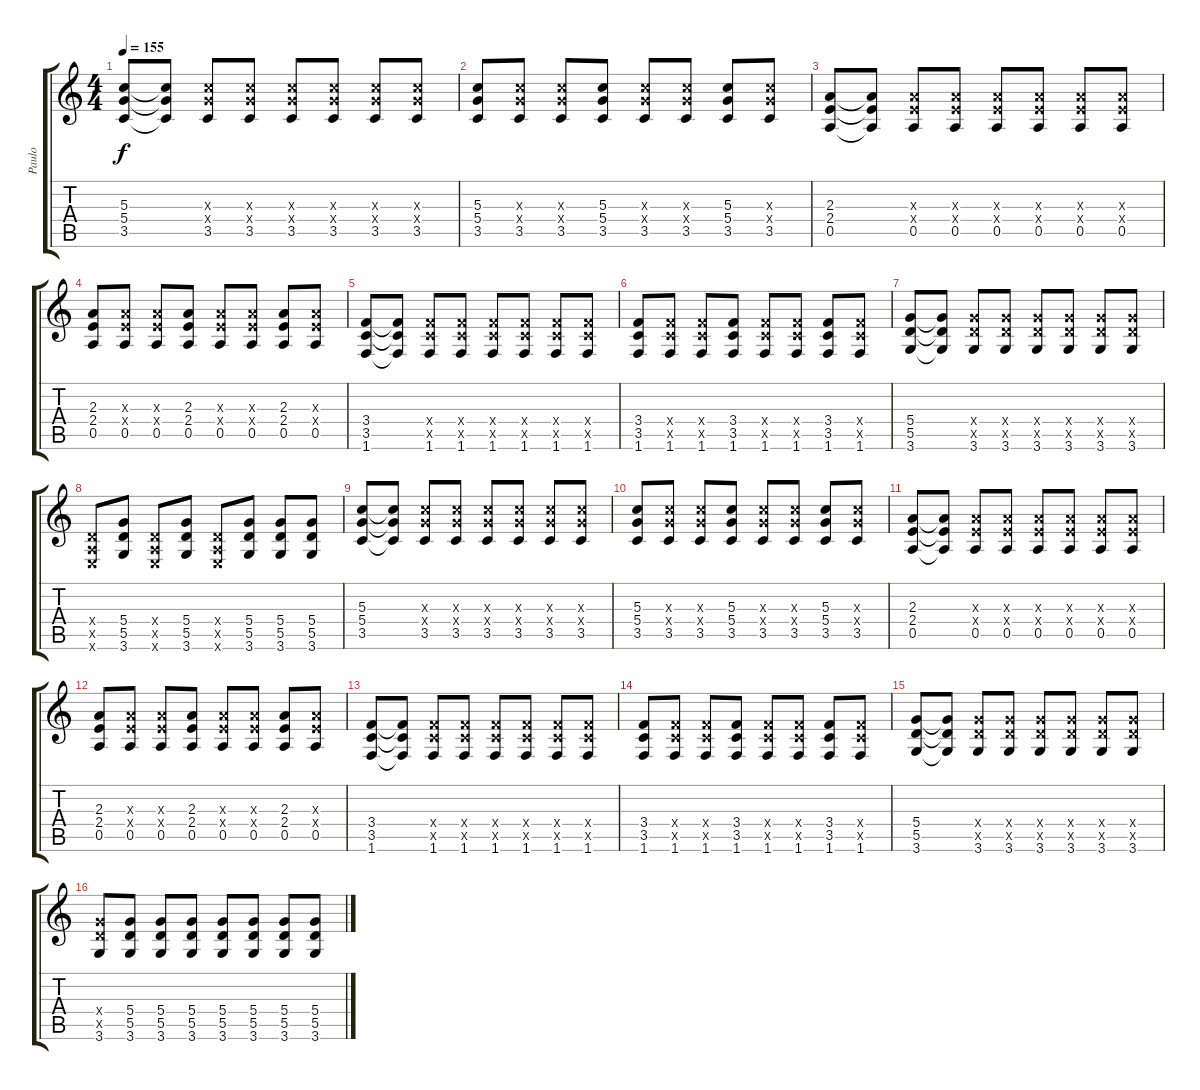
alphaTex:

\track ("Paulo" "Paulo") {instrument distortionguitar}
\staff {score tabs}
\tuning (E4 B3 G3 D3 A2 E2) {hide}
\ts (4 4)
\tempo 155
\clef g2
\ks c
(5.3 5.4 3.5).8{dy f} (5.3{t} 5.4{t} 3.5{t}).8 (5.3{x} 5.4{x} 3.5).8 (5.3{x} 5.4{x} 3.5).8 (5.3{x} 5.4{x} 3.5).8 (5.3{x} 5.4{x} 3.5).8 (5.3{x} 5.4{x} 3.5).8 (5.3{x} 5.4{x} 3.5).8 |
(5.3 5.4 3.5).8 (5.3{x} 5.4{x} 3.5).8 (5.3{x} 5.4{x} 3.5).8 (5.3 5.4 3.5).8 (5.3{x} 5.4{x} 3.5).8 (5.3{x} 5.4{x} 3.5).8 (5.3 5.4 3.5).8 (5.3{x} 5.4{x} 3.5).8 |
(2.3 2.4 0.5).8 (2.3{t} 2.4{t} 0.5{t}).8 (2.3{x} 2.4{x} 0.5).8 (2.3{x} 2.4{x} 0.5).8 (2.3{x} 2.4{x} 0.5).8 (2.3{x} 2.4{x} 0.5).8 (2.3{x} 2.4{x} 0.5).8 (2.3{x} 2.4{x} 0.5).8 |
(2.3 2.4 0.5).8 (2.3{x} 2.4{x} 0.5).8 (2.3{x} 2.4{x} 0.5).8 (2.3 2.4 0.5).8 (2.3{x} 2.4{x} 0.5).8 (2.3{x} 2.4{x} 0.5).8 (2.3 2.4 0.5).8 (2.3{x} 2.4{x} 0.5).8 |
(3.4 3.5 1.6).8 (3.4{t} 3.5{t} 1.6{t}).8 (3.4{x} 3.5{x} 1.6).8 (3.4{x} 3.5{x} 1.6).8 (3.4{x} 3.5{x} 1.6).8 (3.4{x} 3.5{x} 1.6).8 (3.4{x} 3.5{x} 1.6).8 (3.4{x} 3.5{x} 1.6).8 |
(3.4 3.5 1.6).8 (3.4{x} 3.5{x} 1.6).8 (3.4{x} 3.5{x} 1.6).8 (3.4 3.5 1.6).8 (3.4{x} 3.5{x} 1.6).8 (3.4{x} 3.5{x} 1.6).8 (3.4 3.5 1.6).8 (3.4{x} 3.5{x} 1.6).8 |
(5.4 5.5 3.6).8 (5.4{t} 5.5{t} 3.6{t}).8 (5.4{x} 5.5{x} 3.6).8 (5.4{x} 5.5{x} 3.6).8 (5.4{x} 5.5{x} 3.6).8 (5.4{x} 5.5{x} 3.6).8 (5.4{x} 5.5{x} 3.6).8 (5.4{x} 5.5{x} 3.6).8 |
(0.4{x} 0.5{x} 0.6{x}).8 (5.4 5.5 3.6).8 (0.4{x} 0.5{x} 0.6{x}).8 (5.4 5.5 3.6).8 (0.4{x} 0.5{x} 0.6{x}).8 (5.4 5.5 3.6).8 (5.4 5.5 3.6).8 (5.4 5.5 3.6).8 |
(5.3 5.4 3.5).8 (5.3{t} 5.4{t} 3.5{t}).8 (5.3{x} 5.4{x} 3.5).8 (5.3{x} 5.4{x} 3.5).8 (5.3{x} 5.4{x} 3.5).8 (5.3{x} 5.4{x} 3.5).8 (5.3{x} 5.4{x} 3.5).8 (5.3{x} 5.4{x} 3.5).8 |
(5.3 5.4 3.5).8 (5.3{x} 5.4{x} 3.5).8 (5.3{x} 5.4{x} 3.5).8 (5.3 5.4 3.5).8 (5.3{x} 5.4{x} 3.5).8 (5.3{x} 5.4{x} 3.5).8 (5.3 5.4 3.5).8 (5.3{x} 5.4{x} 3.5).8 |
(2.3 2.4 0.5).8 (2.3{t} 2.4{t} 0.5{t}).8 (2.3{x} 2.4{x} 0.5).8 (2.3{x} 2.4{x} 0.5).8 (2.3{x} 2.4{x} 0.5).8 (2.3{x} 2.4{x} 0.5).8 (2.3{x} 2.4{x} 0.5).8 (2.3{x} 2.4{x} 0.5).8 |
(2.3 2.4 0.5).8 (2.3{x} 2.4{x} 0.5).8 (2.3{x} 2.4{x} 0.5).8 (2.3 2.4 0.5).8 (2.3{x} 2.4{x} 0.5).8 (2.3{x} 2.4{x} 0.5).8 (2.3 2.4 0.5).8 (2.3{x} 2.4{x} 0.5).8 |
(3.4 3.5 1.6).8 (3.4{t} 3.5{t} 1.6{t}).8 (3.4{x} 3.5{x} 1.6).8 (3.4{x} 3.5{x} 1.6).8 (3.4{x} 3.5{x} 1.6).8 (3.4{x} 3.5{x} 1.6).8 (3.4{x} 3.5{x} 1.6).8 (3.4{x} 3.5{x} 1.6).8 |
(3.4 3.5 1.6).8 (3.4{x} 3.5{x} 1.6).8 (3.4{x} 3.5{x} 1.6).8 (3.4 3.5 1.6).8 (3.4{x} 3.5{x} 1.6).8 (3.4{x} 3.5{x} 1.6).8 (3.4 3.5 1.6).8 (3.4{x} 3.5{x} 1.6).8 |
(5.4 5.5 3.6).8 (5.4{t} 5.5{t} 3.6{t}).8 (5.4{x} 5.5{x} 3.6).8 (5.4{x} 5.5{x} 3.6).8 (5.4{x} 5.5{x} 3.6).8 (5.4{x} 5.5{x} 3.6).8 (5.4{x} 5.5{x} 3.6).8 (5.4{x} 5.5{x} 3.6).8 |
(5.4{x} 5.5{x} 3.6).8 (5.4 5.5 3.6).8 (5.4 5.5 3.6).8 (5.4 5.5 3.6).8 (5.4 5.5 3.6).8 (5.4 5.5 3.6).8 (5.4 5.5 3.6).8 (5.4 5.5 3.6).8
